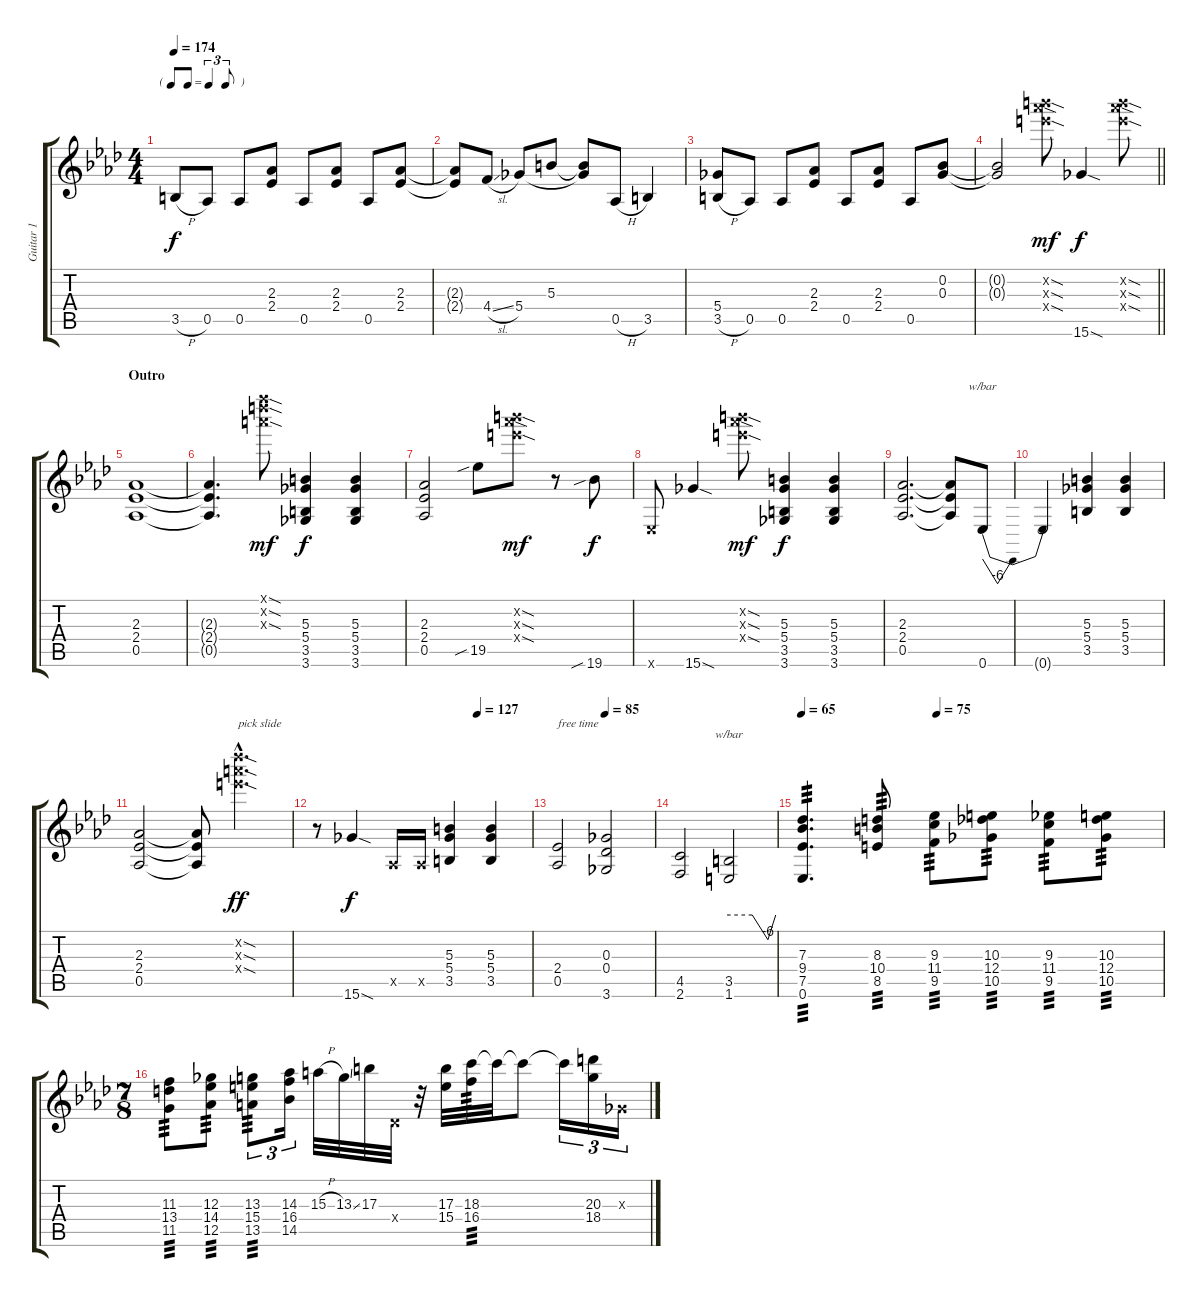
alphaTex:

\track ("Guitar 1" "Guitar 1") {instrument distortionguitar}
\staff {score tabs}
\tuning (Eb4 Bb3 Gb3 Db3 Ab2 Eb2) {hide}
\ts (4 4)
\tf triplet8th
\tempo 174
\clef g2
\ks ab
3.5{h}.8{dy f} 0.5.8 0.5.8 (2.3 2.4).8 0.5.8 (2.3 2.4).8 0.5.8 (2.3 2.4).8 |
(2.3{t} 2.4{t}).8 4.4{sl}.8 5.4.8 5.3.8 (5.3{t} 5.4{t}).8 0.5{h}.8 3.5.4 |
(5.4 3.5{h}).8 0.5.8 0.5.8 (2.3 2.4).8 0.5.8 (2.3 2.4).8 0.5.8 (0.2 0.3).8 |
\barLineRight lightlight
(0.2{t} 0.3{t}).2 (25.2{sod x} 26.3{sod x} 27.4{sod x}).8{dy mf} 15.6{sod}.4{dy f} (25.2{sod x} 26.3{sod x} 27.4{sod x}).8 |
\section ("" "Outro")
(2.3 2.4 0.5).1 |
(2.3{t} 2.4{t} 0.5{t}).4{d} (26.1{sod x} 28.2{sod x} 27.3{sod x}).8{dy mf} (5.3 5.4 3.5 3.6).4{dy f} (5.3 5.4 3.5 3.6).4 |
(2.3 2.4 0.5).2 19.5{sib}.8 (25.2{sod x} 26.3{sod x} 27.4{sod x}).8{dy mf} r.8 19.6{sib}.8{dy f} |
0.6{x}.8 15.6{sod}.4 (25.2{sod x} 26.3{sod x} 27.4{sod x}).8{dy mf} (5.3 5.4 3.5 3.6).4{dy f} (5.3 5.4 3.5 3.6).4 |
(2.3 2.4 0.5).2{d} (2.3{t} 2.4{t} 0.5{t}).8 0.6.8{tbe (dip default 0 0 30 -24 60 0)} |
0.6{t}.2 (5.3 5.4 3.5).4 (5.3 5.4 3.5).4 |
(2.3 2.4 0.5).2 (2.3{t} 2.4{t} 0.5{t}).8 (27.2{sod x} 27.3{sod x} 27.4{sod hac x}).4{d txt "pick slide" dy ff} |
\tempo (127 0.75)
r.8 15.6{sod}.4{dy f} 0.5{x}.16 0.5{x}.16 (5.3 5.4 3.5).4 (5.3 5.4 3.5).4 |
\tempo (85 0.5)
(2.4 0.5).2{txt "free time"} (0.3 0.4 3.6).2 |
(4.5 2.6).2 (3.5 1.6).2{tbe (custom default 0 0 30 0 50 -24 60 0)} |
\tempo 65
\tempo (75 0.375)
(7.3 9.4 7.5 0.6).4{d tp 3} (8.3 10.4 8.5).8{tp 3} (9.3 11.4 9.5).8{tp 3} (10.3 12.4 10.5).8{tp 3} (9.3 11.4 9.5).8{tp 3} (10.3 12.4 10.5).8{tp 3} |
\ts (7 8)
(11.3 13.4 11.5).8{tp 3} (12.3 14.4 12.5).8{tp 3} (13.3 15.4 13.5).8{tu (3 2) tp 3} (14.3 16.4 14.5).16{tu (3 2)} 15.3{h}.32 13.3{ss}.32 17.3.32 0.4{x}.32 r.32 (17.3 15.4).32 (18.3 16.4).32{tp 3} 18.3{t}.32 18.3{t}.8 18.3{t}.16{tu (3 2)} (20.3 18.4).16{tu (3 2)} 0.3{x}.16{tu (3 2)}
